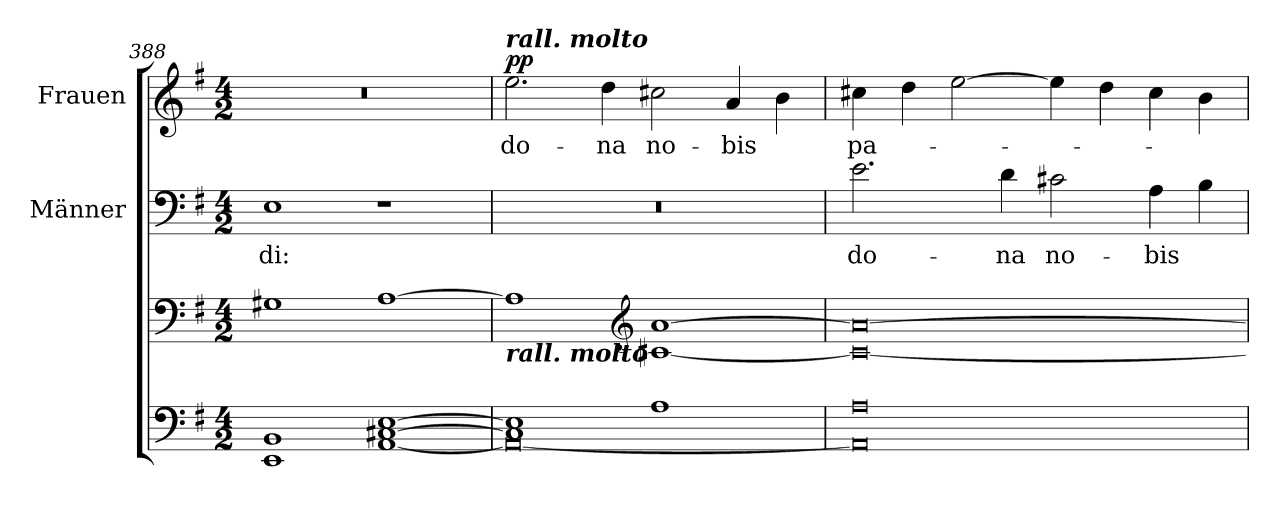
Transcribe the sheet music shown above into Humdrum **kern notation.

**kern	**kern	**kern	**text	**kern	**text	**dynam
*part3	*part3	*part2	*part2	*part1	*part1	*part1
*staff4	*staff3	*staff2	*staff2	*staff1	*staff1	*staff1
*	*	*I"Männer	*	*I"Frauen	*	*
*clefF4	*clefF4	*clefF4	*	*clefG2	*	*
*k[f#]	*k[f#]	*k[f#]	*	*k[f#]	*	*
*G:	*G:	*G:	*	*G:	*	*
*M4/2	*M4/2	*M4/2	*	*M4/2	*	*
=388	=388	=388	=388	=388	=388	=388
*^	*	*	*	*	*	*
!	!	!	!	!LO:LY:b	!	!	!
1BB	1EE	1G#X	1E	-di:	0r	.	.
[>1C#X [>1E	[<1AA	[1A	1r	.	.	.	.
=389	=389	=389	=389	=389	=389	=389	=389
!	!	!	!	!	!LO:TX:a:Bi:t=rall. molto	!	!
!	!	!LO:TX:b:Bi:t=rall. molto	!	!	!	!	!
!	!	!	!	!	!	!LO:LY:b	!LO:DY:a
1C#] 1E]	0AA_	1A]	0r	.	2.ee\	do-	pp
!	!	!	!	!	!	!LO:LY:b	!
.	.	.	.	.	4dd\	-na	.
*	*	*clefG2	*	*	*	*	*
!	!	!	!	!	!	!LO:LY:b	!
1A	.	[1c#X [1a	.	.	2cc#X\	no-	.
!	!	!	!	!	!	!LO:LY:b	!
.	.	.	.	.	4a/	-bis	.
.	.	.	.	.	4b\	.	.
!!LO:PB:g=z
=390	=390	=390	=390	=390	=390	=390	=390
!	!	!	!	!LO:LY:b	!	!LO:LY:b	!
0A	0AA]	0c#_ 0a_	2.e\	do-	4cc#X\	pa-	.
.	.	.	.	.	4dd\	.	.
.	.	.	.	.	[2ee\	.	.
!	!	!	!	!LO:LY:b	!	!	!
.	.	.	4d\	-na	.	.	.
!	!	!	!	!LO:LY:b	!	!	!
.	.	.	2c#X\	no-	4ee\]	.	.
.	.	.	.	.	4dd\	.	.
!	!	!	!	!LO:LY:b	!	!	!
.	.	.	4A\	-bis	4cc#\	.	.
.	.	.	4B\	.	4b\	.	.
*v	*v	*	*	*	*	*	*
=	=	=	=	=	=	=
*-	*-	*-	*-	*-	*-	*-
